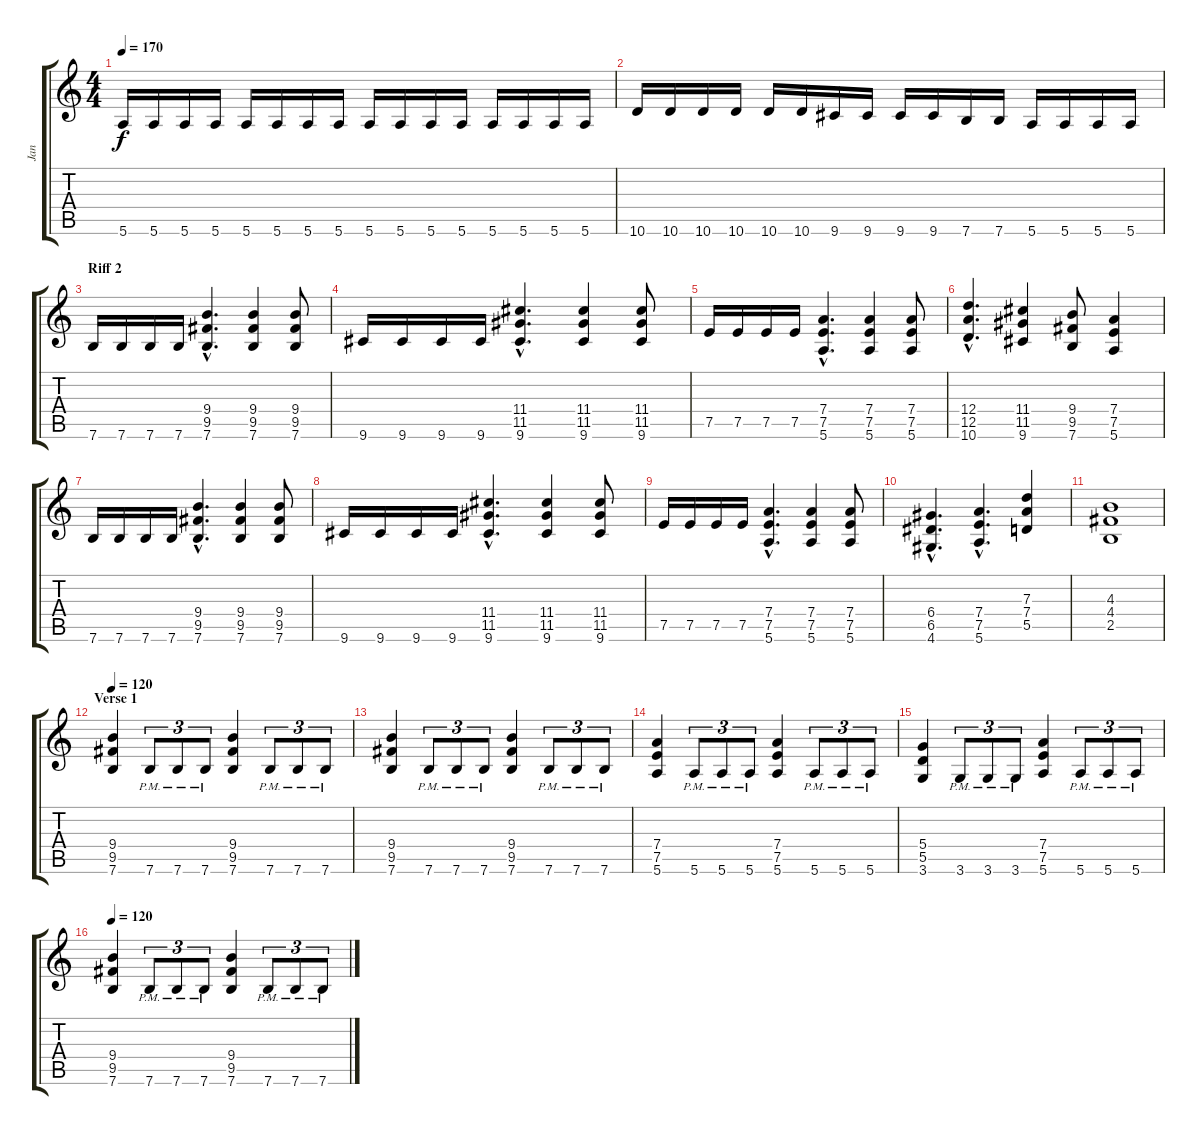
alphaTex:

\track ("Jan" "Jan") {instrument distortionguitar}
\staff {score tabs}
\tuning (E4 B3 G3 D3 A2 E2) {hide}
\ts (4 4)
\tempo 170
\clef g2
\ks c
5.6.16{dy f} 5.6.16 5.6.16 5.6.16 5.6.16 5.6.16 5.6.16 5.6.16 5.6.16 5.6.16 5.6.16 5.6.16 5.6.16 5.6.16 5.6.16 5.6.16 |
10.6.16 10.6.16 10.6.16 10.6.16 10.6.16 10.6.16 9.6.16 9.6.16 9.6.16 9.6.16 7.6.16 7.6.16 5.6.16 5.6.16 5.6.16 5.6.16 |
\section ("" "Riff 2")
7.6.16 7.6.16 7.6.16 7.6.16 (9.4{hac} 9.5{hac} 7.6{hac}).4{d} (9.4 9.5 7.6).4 (9.4 9.5 7.6).8 |
9.6.16 9.6.16 9.6.16 9.6.16 (11.4{hac} 11.5{hac} 9.6{hac}).4{d} (11.4 11.5 9.6).4 (11.4 11.5 9.6).8 |
7.5.16 7.5.16 7.5.16 7.5.16 (7.4{hac} 7.5{hac} 5.6{hac}).4{d} (7.4 7.5 5.6).4 (7.4 7.5 5.6).8 |
(12.4{hac} 12.5{hac} 10.6{hac}).4{d} (11.4 11.5 9.6).4 (9.4 9.5 7.6).8 (7.4 7.5 5.6).4 |
7.6.16 7.6.16 7.6.16 7.6.16 (9.4{hac} 9.5{hac} 7.6{hac}).4{d} (9.4 9.5 7.6).4 (9.4 9.5 7.6).8 |
9.6.16 9.6.16 9.6.16 9.6.16 (11.4{hac} 11.5{hac} 9.6{hac}).4{d} (11.4 11.5 9.6).4 (11.4 11.5 9.6).8 |
7.5.16 7.5.16 7.5.16 7.5.16 (7.4{hac} 7.5{hac} 5.6{hac}).4{d} (7.4 7.5 5.6).4 (7.4 7.5 5.6).8 |
(6.4{hac} 6.5{hac} 4.6{hac}).4{d} (7.4{hac} 7.5{hac} 5.6{hac}).4{d} (7.3 7.4 5.5).4 |
(4.3 4.4 2.5).1 |
\section ("" "Verse 1")
\tempo 120
(9.4 9.5 7.6).4{volume 10} 7.6{pm}.8{tu (3 2)} 7.6{pm}.8{tu (3 2)} 7.6{pm}.8{tu (3 2)} (9.4 9.5 7.6).4 7.6{pm}.8{tu (3 2)} 7.6{pm}.8{tu (3 2)} 7.6{pm}.8{tu (3 2)} |
(9.4 9.5 7.6).4 7.6{pm}.8{tu (3 2)} 7.6{pm}.8{tu (3 2)} 7.6{pm}.8{tu (3 2)} (9.4 9.5 7.6).4 7.6{pm}.8{tu (3 2)} 7.6{pm}.8{tu (3 2)} 7.6{pm}.8{tu (3 2)} |
(7.4 7.5 5.6).4 5.6{pm}.8{tu (3 2)} 5.6{pm}.8{tu (3 2)} 5.6{pm}.8{tu (3 2)} (7.4 7.5 5.6).4 5.6{pm}.8{tu (3 2)} 5.6{pm}.8{tu (3 2)} 5.6{pm}.8{tu (3 2)} |
(5.4 5.5 3.6).4 3.6{pm}.8{tu (3 2)} 3.6{pm}.8{tu (3 2)} 3.6{pm}.8{tu (3 2)} (7.4 7.5 5.6).4 5.6{pm}.8{tu (3 2)} 5.6{pm}.8{tu (3 2)} 5.6{pm}.8{tu (3 2)} |
\tempo 120
(9.4 9.5 7.6).4 7.6{pm}.8{tu (3 2)} 7.6{pm}.8{tu (3 2)} 7.6{pm}.8{tu (3 2)} (9.4 9.5 7.6).4 7.6{pm}.8{tu (3 2)} 7.6{pm}.8{tu (3 2)} 7.6{pm}.8{tu (3 2)}
